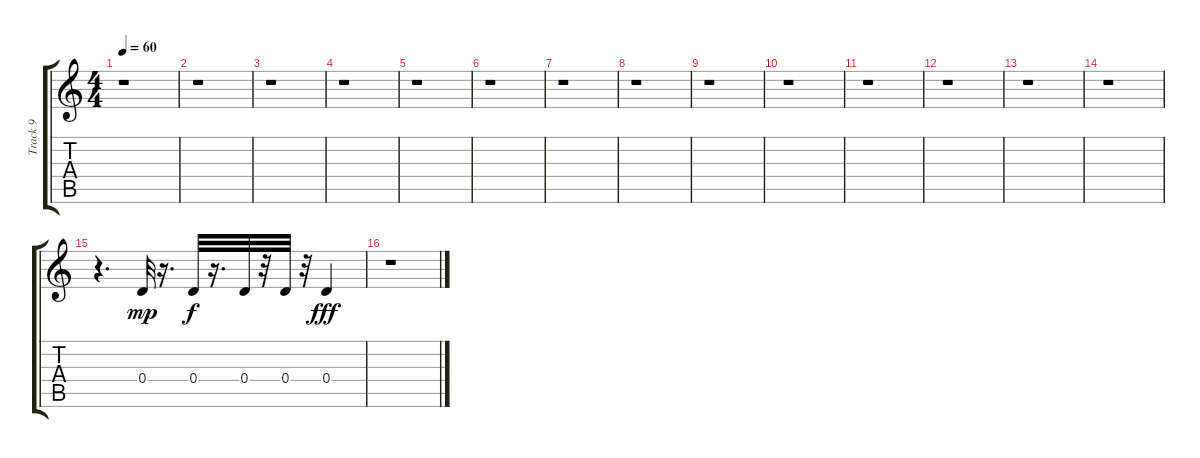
\track ("Track 9" "Track 9") {instrument distortionguitar}
\staff {score tabs}
\tuning (E4 B3 G3 D3 A2 E2) {hide}
\ts (4 4)
\tempo 60
\clef g2
\ks c
r.1{dy mp} |
r.1 |
r.1 |
r.1 |
r.1 |
r.1 |
r.1 |
r.1 |
r.1 |
r.1 |
r.1 |
r.1 |
r.1 |
r.1 |
r.4{d} 0.4.32 r.16{d} 0.4.32{dy f} r.16{d} 0.4.32 r.32 0.4.32 r.32 0.4.4{dy fff} |
r.1
